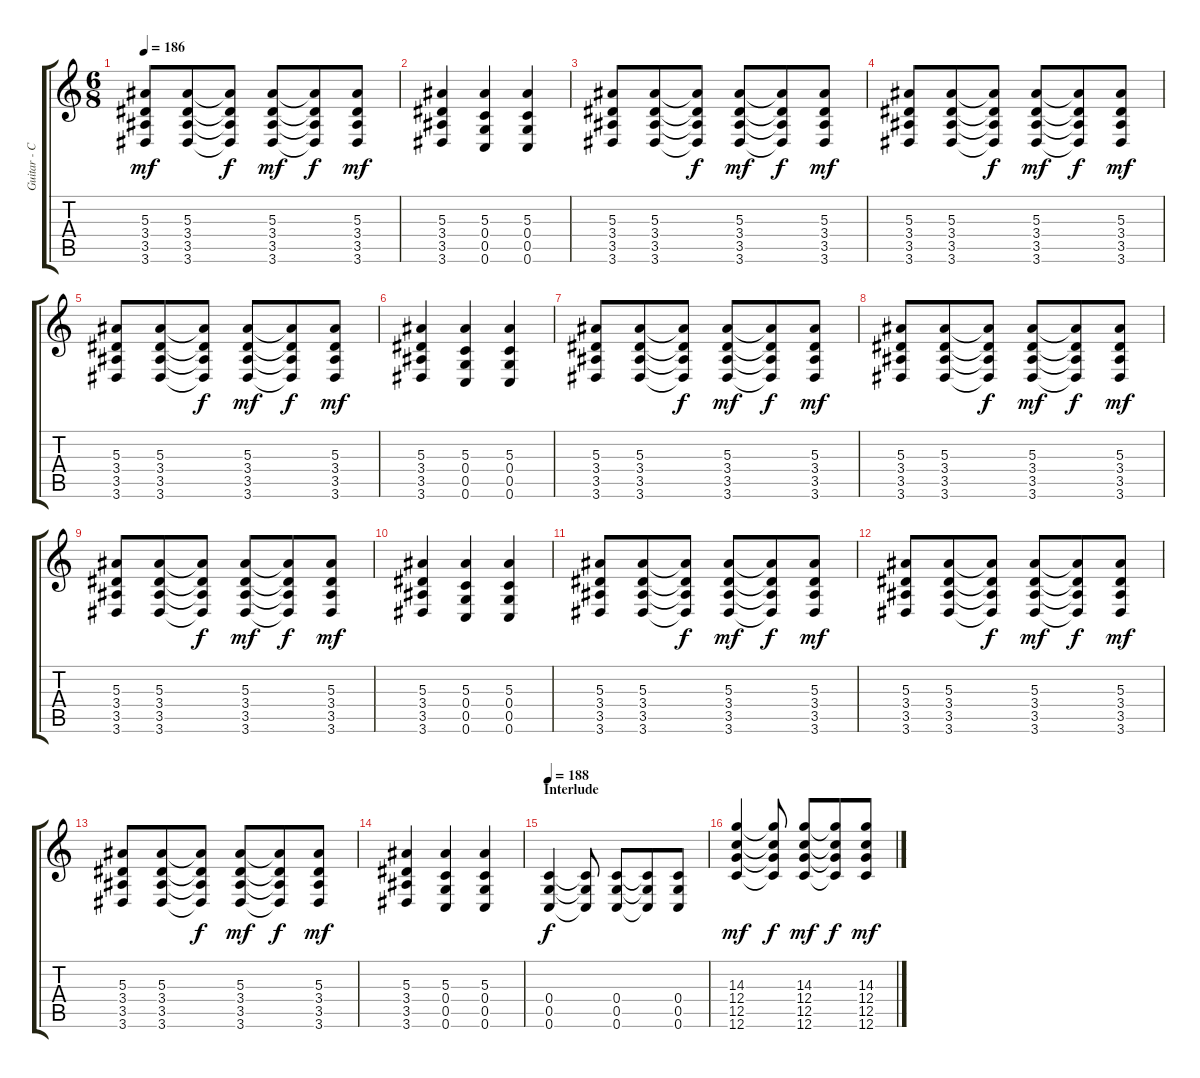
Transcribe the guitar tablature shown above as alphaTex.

\track ("Guitar - Chino Moreno" "Guitar - C") {instrument overdrivenguitar}
\staff {score tabs}
\tuning (D4 A3 F3 C3 G2 C2) {hide}
\ts (6 8)
\tempo 186
\clef g2
\ks c
(5.3 3.4 3.5 3.6).8{dy mf} (5.3 3.4 3.5 3.6).8 (5.3{t} 3.4{t} 3.5{t} 3.6{t}).8{dy f} (5.3 3.4 3.5 3.6).8{dy mf} (5.3{t} 3.4{t} 3.5{t} 3.6{t}).8{dy f} (5.3 3.4 3.5 3.6).8{dy mf} |
(5.3 3.4 3.5 3.6).4 (5.3 0.4 0.5 0.6).4 (5.3 0.4 0.5 0.6).4 |
(5.3 3.4 3.5 3.6).8 (5.3 3.4 3.5 3.6).8 (5.3{t} 3.4{t} 3.5{t} 3.6{t}).8{dy f} (5.3 3.4 3.5 3.6).8{dy mf} (5.3{t} 3.4{t} 3.5{t} 3.6{t}).8{dy f} (5.3 3.4 3.5 3.6).8{dy mf} |
(5.3 3.4 3.5 3.6).8 (5.3 3.4 3.5 3.6).8 (5.3{t} 3.4{t} 3.5{t} 3.6{t}).8{dy f} (5.3 3.4 3.5 3.6).8{dy mf} (5.3{t} 3.4{t} 3.5{t} 3.6{t}).8{dy f} (5.3 3.4 3.5 3.6).8{dy mf} |
(5.3 3.4 3.5 3.6).8 (5.3 3.4 3.5 3.6).8 (5.3{t} 3.4{t} 3.5{t} 3.6{t}).8{dy f} (5.3 3.4 3.5 3.6).8{dy mf} (5.3{t} 3.4{t} 3.5{t} 3.6{t}).8{dy f} (5.3 3.4 3.5 3.6).8{dy mf} |
(5.3 3.4 3.5 3.6).4 (5.3 0.4 0.5 0.6).4 (5.3 0.4 0.5 0.6).4 |
(5.3 3.4 3.5 3.6).8 (5.3 3.4 3.5 3.6).8 (5.3{t} 3.4{t} 3.5{t} 3.6{t}).8{dy f} (5.3 3.4 3.5 3.6).8{dy mf} (5.3{t} 3.4{t} 3.5{t} 3.6{t}).8{dy f} (5.3 3.4 3.5 3.6).8{dy mf} |
(5.3 3.4 3.5 3.6).8 (5.3 3.4 3.5 3.6).8 (5.3{t} 3.4{t} 3.5{t} 3.6{t}).8{dy f} (5.3 3.4 3.5 3.6).8{dy mf} (5.3{t} 3.4{t} 3.5{t} 3.6{t}).8{dy f} (5.3 3.4 3.5 3.6).8{dy mf} |
(5.3 3.4 3.5 3.6).8 (5.3 3.4 3.5 3.6).8 (5.3{t} 3.4{t} 3.5{t} 3.6{t}).8{dy f} (5.3 3.4 3.5 3.6).8{dy mf} (5.3{t} 3.4{t} 3.5{t} 3.6{t}).8{dy f} (5.3 3.4 3.5 3.6).8{dy mf} |
(5.3 3.4 3.5 3.6).4 (5.3 0.4 0.5 0.6).4 (5.3 0.4 0.5 0.6).4 |
(5.3 3.4 3.5 3.6).8 (5.3 3.4 3.5 3.6).8 (5.3{t} 3.4{t} 3.5{t} 3.6{t}).8{dy f} (5.3 3.4 3.5 3.6).8{dy mf} (5.3{t} 3.4{t} 3.5{t} 3.6{t}).8{dy f} (5.3 3.4 3.5 3.6).8{dy mf} |
(5.3 3.4 3.5 3.6).8 (5.3 3.4 3.5 3.6).8 (5.3{t} 3.4{t} 3.5{t} 3.6{t}).8{dy f} (5.3 3.4 3.5 3.6).8{dy mf} (5.3{t} 3.4{t} 3.5{t} 3.6{t}).8{dy f} (5.3 3.4 3.5 3.6).8{dy mf} |
(5.3 3.4 3.5 3.6).8 (5.3 3.4 3.5 3.6).8 (5.3{t} 3.4{t} 3.5{t} 3.6{t}).8{dy f} (5.3 3.4 3.5 3.6).8{dy mf} (5.3{t} 3.4{t} 3.5{t} 3.6{t}).8{dy f} (5.3 3.4 3.5 3.6).8{dy mf} |
(5.3 3.4 3.5 3.6).4 (5.3 0.4 0.5 0.6).4 (5.3 0.4 0.5 0.6).4 |
\section ("" "Interlude")
\tempo 188
(0.4 0.5 0.6).4{dy f} (0.4{t} 0.5{t} 0.6{t}).8 (0.4 0.5 0.6).8 (0.4{t} 0.5{t} 0.6{t}).8 (0.4 0.5 0.6).8 |
(14.3 12.4 12.5 12.6).4{dy mf} (14.3{t} 12.4{t} 12.5{t} 12.6{t}).8{dy f} (14.3 12.4 12.5 12.6).8{dy mf} (14.3{t} 12.4{t} 12.5{t} 12.6{t}).8{dy f} (14.3{ss} 12.4{ss} 12.5{ss} 12.6{ss}).8{dy mf}
